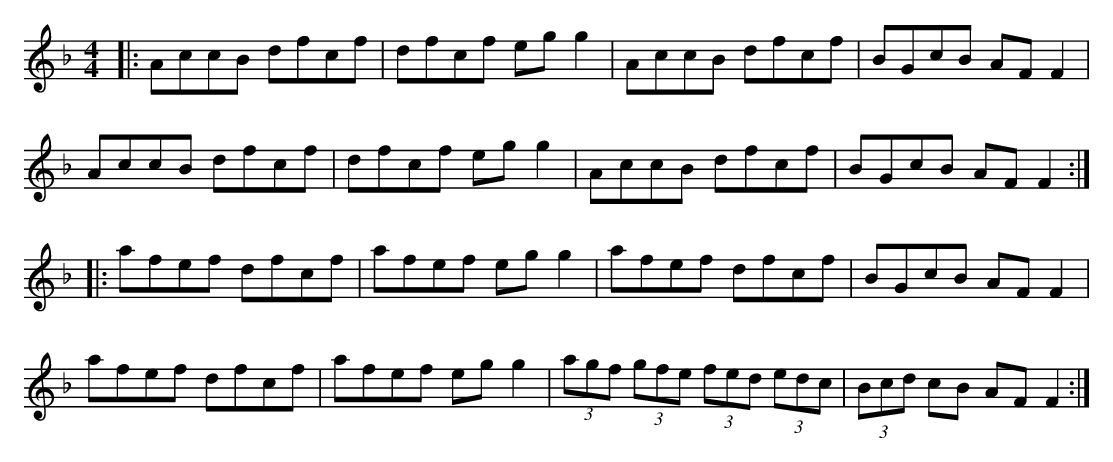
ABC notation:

X:1
M:4/4
K:F
|:AccB dfcf|dfcf eg g2|AccB dfcf|BGcB AF F2|
AccB dfcf|dfcf eg g2|AccB dfcf|BGcB AF F2:|
|:afef dfcf|afef eg g2|afef dfcf|BGcB AF F2|
afef dfcf|afef eg g2|(3agf (3gfe (3fed (3edc|(3Bcd cB AF F2:|
